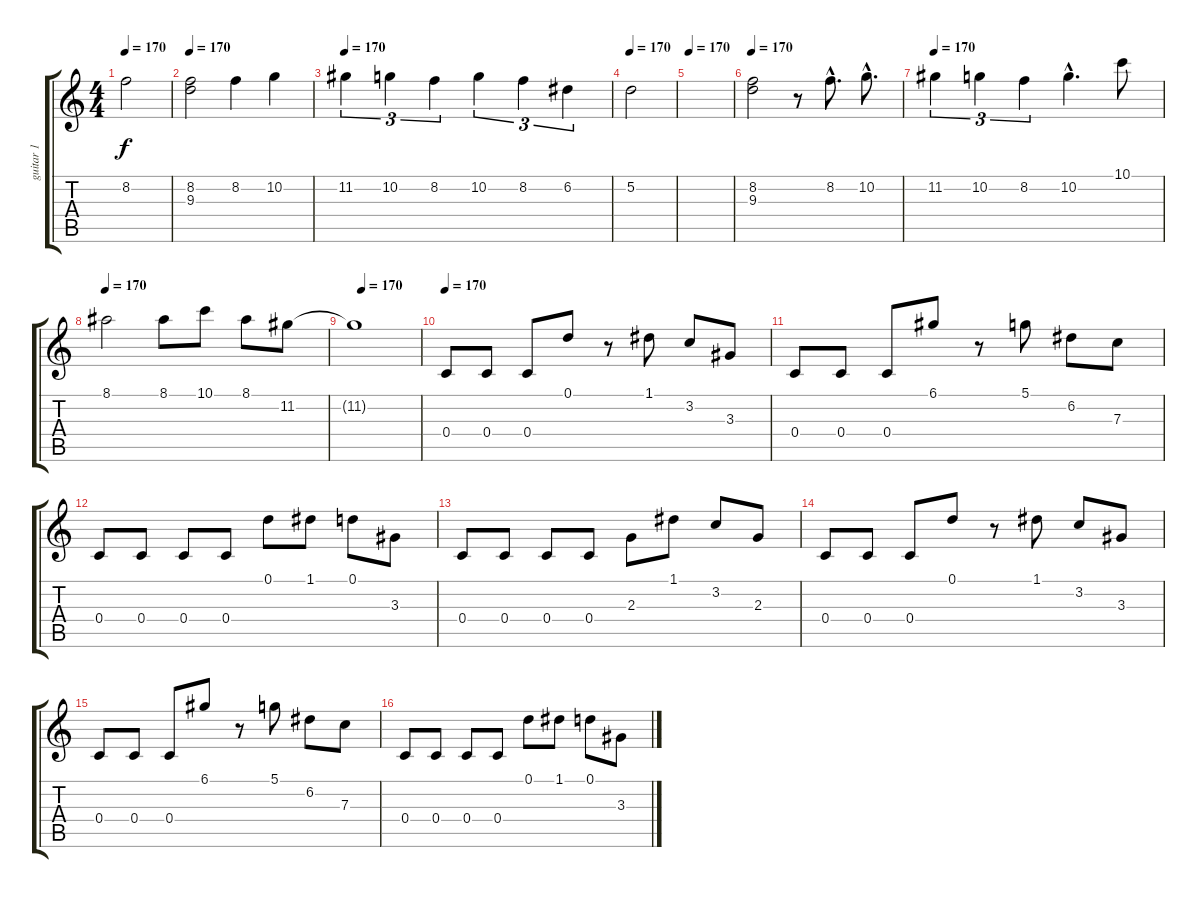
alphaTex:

\track ("guitar 1" "guitar 1") {instrument distortionguitar}
\staff {score tabs}
\tuning (D4 A3 F3 C3 G2 C2) {hide}
\ts (4 4)
\tempo 170
\clef g2
\ks c
8.2{t}.2{dy f} |
\tempo 170
(8.2 9.3).2 8.2.4 10.2.4 |
\tempo 170
11.2.4{tu (3 2)} 10.2.4{tu (3 2)} 8.2.4{tu (3 2)} 10.2.4{tu (3 2)} 8.2.4{tu (3 2)} 6.2.4{tu (3 2)} |
\tempo 170
5.2.2 |
\tempo 170
|
\tempo 170
(8.2 9.3).2 r.8 8.2{hac}.8{d} 10.2{hac}.8{d} |
\tempo 170
11.2.4{tu (3 2)} 10.2.4{tu (3 2)} 8.2.4{tu (3 2)} 10.2{hac}.4{d} 10.1.8 |
\tempo 170
8.1.2 8.1.8 10.1.8 8.1.8 11.2.8 |
\tempo (170 0.125)
11.2{t}.1 |
\tempo 170
0.4.8{instrument distortionguitar} 0.4.8 0.4.8 0.1.8 r.8 1.1.8 3.2.8 3.3.8 |
0.4.8 0.4.8 0.4.8 6.1.8 r.8 5.1.8 6.2.8 7.3.8 |
0.4.8 0.4.8 0.4.8 0.4.8 0.1.8 1.1.8 0.1.8 3.3.8 |
0.4.8 0.4.8 0.4.8 0.4.8 2.3.8 1.1.8 3.2.8 2.3.8 |
0.4.8 0.4.8 0.4.8 0.1.8 r.8 1.1.8 3.2.8 3.3.8 |
0.4.8 0.4.8 0.4.8 6.1.8 r.8 5.1.8 6.2.8 7.3.8 |
0.4.8 0.4.8 0.4.8 0.4.8 0.1.8 1.1.8 0.1.8 3.3.8
